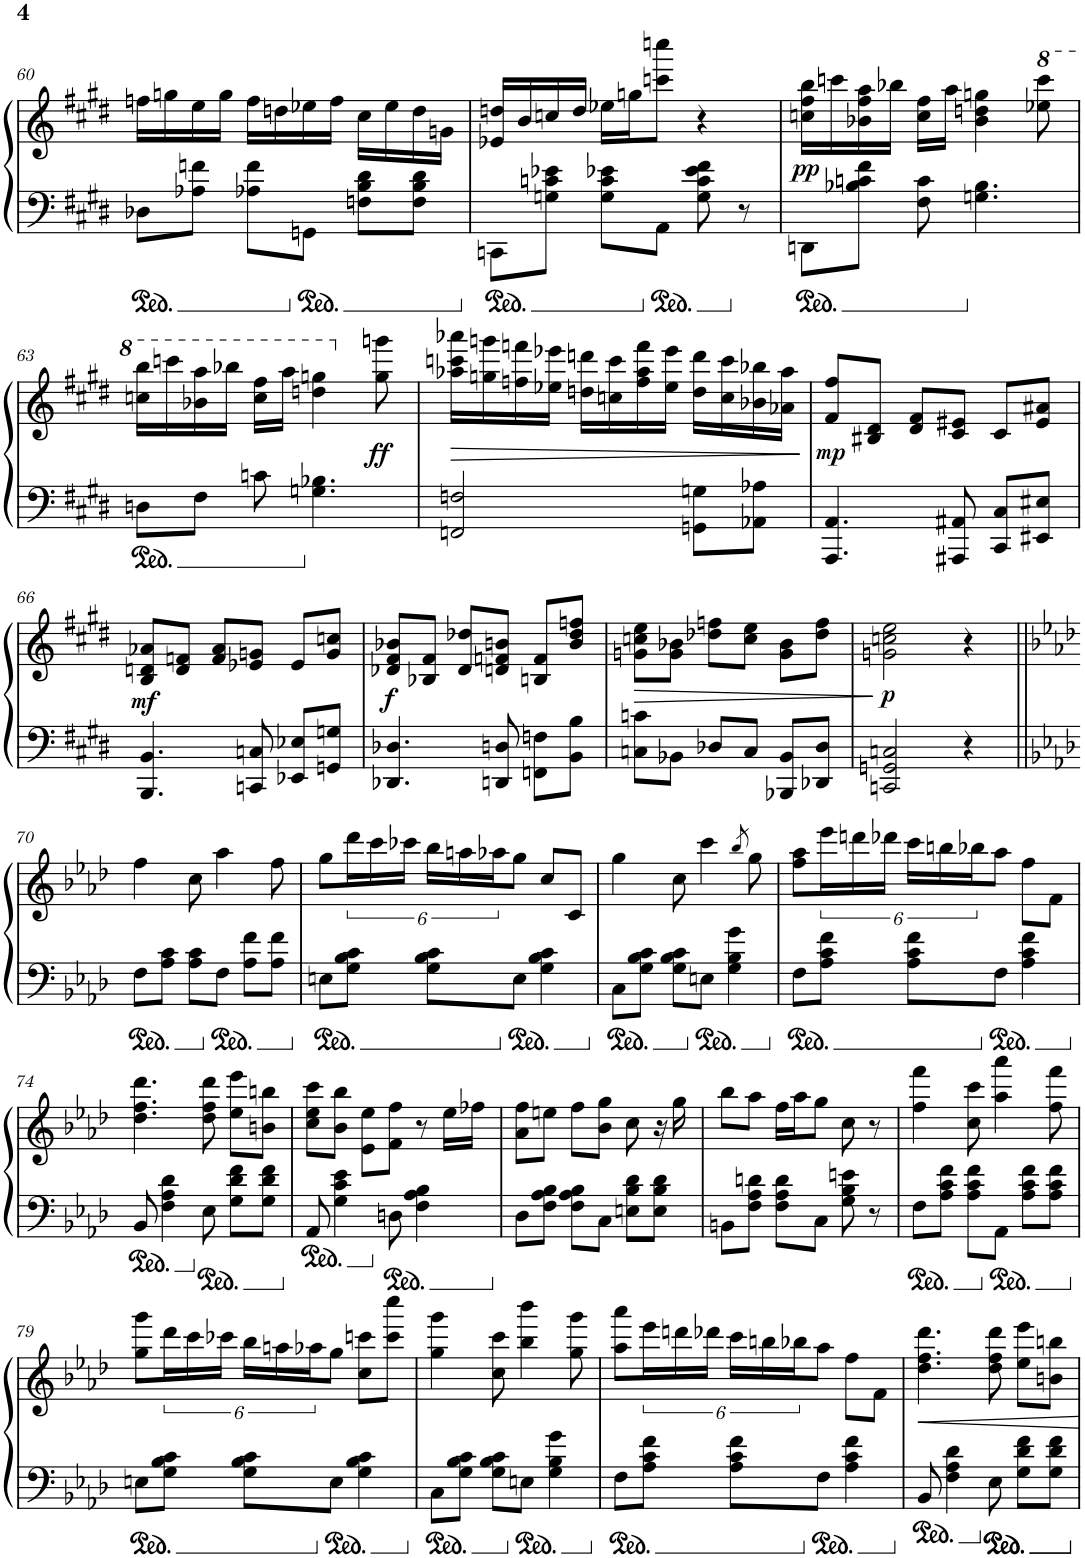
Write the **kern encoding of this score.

**kern	**kern	**dynam
*part1	*part1	*part1
*staff2	*staff1	*staff1/2
*I"Piano	*	*
*I'Pno.	*	*
!!LO:PB:g=z
*clefG2	*clefG2	*
*k[f#c#g#d#]	*k[f#c#g#d#]	*
*M3/4	*M3/4	*
=60	=60	=60
8D-X\L	16ffn\LL	.
.	16ggn\	.
8A-X\ 8fn\J	16ee\	.
.	16gg\JJ	.
8A-X\ 8f\L	16ff\LL	.
.	16ddn\	.
8GGn\J	16ee-X\	.
.	16ff\JJ	.
8Fn\ 8B\ 8d#\L	16cc#\LL	.
.	16ee-\	.
8F\ 8B\ 8d#\J	16dd\	.
.	16gn\JJ	.
=61	=61	=61
8CCn\L	16e-X/ 16ddn/LL	.
.	16b/	.
8Gn\ 8cn\ 8e-X\J	16ccn/	.
.	16dd/JJ	.
8G\ 8c\ 8e-X\L	16ee-X\LL	.
.	16ggn\J	.
8AA\J	8cccn\ 8ccccn\J	.
8G\ 8c\ 8e-\ 8f#\	4r	.
8r	.	.
=62	=62	=62
!	!	!LO:DY:b
8DDn\L	16ccn\ 16ff#\ 16bb\LL	pp
.	16cccn\	.
8B-X\ 8cn\ 8f#\J	16b-X\ 16ff#\ 16aa\	.
.	16bb-X\JJ	.
8F#\ 8c\	16cc\ 16ff#\LL	.
.	16aa\JJ	.
4.Gn\ 4.B-\	4b-\ 4ddn\ 4ggn\	.
*	*8va	*
.	8eee-X\ 8cccc\	.
!!LO:LB:g=z
=63	=63	=63
8Dn\L	16cccn\ 16bbb\LL	.
.	16ccccn\	.
8F#\J	16bb-X\ 16aaa\	.
.	16bbb-X\JJ	.
8cn\	16ccc\ 16fff#\LL	.
.	16aaa\JJ	.
4.Gn\ 4.B-X\	4dddn\ 4gggn\	.
*	*X8va	*
!	!	!LO:DY:b
.	8gg\ 8gggn\	ff
=64	=64	=64
!	!	!LO:HP:b
2FFn/ 2Fn/	16aa-X\ 16cccn\ 16aaa-X\LL	>
.	16ggn\ 16gggn\	.
.	16ffn\ 16fffn\	.
.	16ee-X\ 16eee-X\JJ	.
.	16ddn\ 16dddn\LL	.
.	16ccn\ 16ccc\	.
.	16ff\ 16aa-\ 16fff\	.
.	16ee-\ 16eee-\JJ	.
8GGn\ 8Gn\L	16dd\ 16ddd\LL	.
.	16cc\ 16ccc\	.
8AA-X\ 8A-X\J	16b-X\ 16bb-X\	.
.	16a-X\ 16aa-\JJ	.
.	.	]
=65	=65	=65
!	!	!LO:DY:b
4.AAA/ 4.AA/	8f#/ 8ff#/L	mp
.	8B#X/ 8d#/J	.
.	8d#/ 8f#/L	.
8AAA#X/ 8AA#X/	8c#/ 8e#X/J	.
8CC#/ 8C#/L	8c#/L	.
8EE#X/ 8E#X/J	8e#/ 8a#X/J	.
!!LO:LB:g=z
=66	=66	=66
!	!	!LO:DY:b
4.BBB/ 4.BB/	8B/ 8dn/ 8a-X/L	mf
.	8d/ 8fn/J	.
.	8f/ 8a-/L	.
8CCn/ 8Cn/	8e-X/ 8gn/J	.
8EE-X/ 8E-X/L	8e-/L	.
8GGn/ 8Gn/J	8g/ 8ccn/J	.
=67	=67	=67
!	!	!LO:DY:b
4.DD-X/ 4.D-X/	8d-X/ 8f#/ 8b-X/L	f
.	8B-X/ 8f#/J	.
.	8d-/ 8dd-X/L	.
8DDn/ 8Dn/	8dn/ 8fn/ 8bn/J	.
8FFn\ 8Fn\L	8Bn/ 8f/L	.
8BB\ 8B\J	8b/ 8dd-/ 8ffn/J	.
=68	=68	=68
!	!	!LO:HP:b
8Cn\ 8cn\L	8gn\ 8ccn\ 8ee\L	>
8BB-X\J	8g\ 8b-X\J	.
8D-X/L	8dd-X\ 8ffn\L	.
8C/J	8cc\ 8ee\J	.
8BBB-X/ 8BB-/L	8g\ 8b-\L	.
8DD-X/ 8D-/J	8dd-\ 8ff\J	.
.	.	]
=69	=69	=69
!	!	!LO:DY:b
2CCn/ 2GGn/ 2Cn/	2gn\ 2ccn\ 2ee\	p
4r	4r	.
!!LO:LB:g=z
=70||	=70||	=70||
*k[b-e-a-d-]	*k[b-e-a-d-]	*
8F\L	4ff\	.
8A-\ 8c\J	.	.
8A-\ 8c\L	8cc\	.
8F\J	4aa-\	.
8A-\ 8f\L	.	.
8A-\ 8f\J	8ff\	.
=71	=71	=71
8En\L	8gg\L	.
8G\ 8B-\ 8c\J	24ddd-\L	.
.	24ccc\	.
.	24ccc-X\JJ	.
8G\ 8B-\ 8c\L	24bb-\LL	.
.	24aan\	.
.	24aa-X\J	.
8E\J	8gg\J	.
4G\ 4B-\ 4c\	8cc/L	.
.	8c/J	.
=72	=72	=72
8C\L	4gg\	.
8G\ 8B-\ 8c\J	.	.
8G\ 8B-\ 8c\L	8cc\	.
8En\J	4ccc\	.
4G\ 4B-\ 4g\	.	.
.	8qbb-/	.
.	8gg\	.
=73	=73	=73
8F\L	8ff\ 8aa-\L	.
8A-\ 8c\ 8f\J	24eee-\L	.
.	24dddn\	.
.	24ddd-X\JJ	.
8A-\ 8c\ 8f\L	24ccc\LL	.
.	24bbn\	.
.	24bb-X\J	.
8F\J	8aa-\J	.
4A-\ 4c\ 4f\	8ff\L	.
.	8f\J	.
!!LO:LB:g=z
=74	=74	=74
8BB-/	4.dd-\ 4.ff\ 4.ddd-\	.
4F\ 4A-\ 4d-\	.	.
8E-\	8dd-\ 8ff\ 8ddd-\	.
8G\ 8d-\ 8f\L	8ee-\ 8eee-\L	.
8G\ 8d-\ 8f\J	8bn\ 8bbn\J	.
=75	=75	=75
8AA-/	8cc\ 8ee-\ 8ccc\L	.
4G\ 4c\ 4e-\	8b-\ 8bb-\J	.
.	8e-\ 8ee-\L	.
8Dn\	8f\ 8ff\J	.
4F\ 4A-\ 4B-\	8r	.
.	16ee-\LL	.
.	16ff-X\JJ	.
=76	=76	=76
8D-\L	8a-\ 8ff\L	.
8F\ 8A-\ 8B-\J	8een\J	.
8F\ 8A-\ 8B-\L	8ff\L	.
8C\J	8b-\ 8gg\J	.
8En\ 8B-\ 8d-\L	8cc\	.
8E\ 8B-\ 8d-\J	16r	.
.	16gg\	.
=77	=77	=77
8BBn\L	8bb-\L	.
8F\ 8A-\ 8dn\J	8aa-\J	.
8F\ 8A-\ 8d\L	16ff\LL	.
.	16aa-\J	.
8C\J	8gg\J	.
8G\ 8B-\ 8en\	8cc\	.
8r	8r	.
=78	=78	=78
8F\L	4ff\ 4fff\	.
8A-\ 8c\ 8f\J	.	.
8A-\ 8c\ 8f\L	8cc\ 8ccc\	.
8AA-\J	4aa-\ 4aaa-\	.
8A-\ 8c\ 8f\L	.	.
8A-\ 8c\ 8f\J	8ff\ 8fff\	.
!!LO:LB:g=z
=79	=79	=79
8En\L	8gg\ 8ggg\L	.
8G\ 8B-\ 8c\J	24ddd-\L	.
.	24ccc\	.
.	24ccc-X\JJ	.
8G\ 8B-\ 8c\L	24bb-\LL	.
.	24aan\	.
.	24aa-X\J	.
8E\J	8gg\J	.
4G\ 4B-\ 4c\	8cc\ 8cccn\L	.
.	8ccc\ 8cccc\J	.
=80	=80	=80
8C\L	4gg\ 4ggg\	.
8G\ 8B-\ 8c\J	.	.
8G\ 8B-\ 8c\L	8cc\ 8ccc\	.
8En\J	4bb-\ 4bbb-\	.
4G\ 4B-\ 4g\	.	.
.	8gg\ 8ggg\	.
=81	=81	=81
8F\L	8aa-\ 8aaa-\L	.
8A-\ 8c\ 8f\J	24eee-\L	.
.	24dddn\	.
.	24ddd-X\JJ	.
8A-\ 8c\ 8f\L	24ccc\LL	.
.	24bbn\	.
.	24bb-X\J	.
8F\J	8aa-\J	.
4A-\ 4c\ 4f\	8ff\L	.
.	8f\J	.
=82	=82	=82
8BB-/	4.dd-\ 4.ff\ 4.ddd-\	.
4F\ 4A-\ 4d-\	.	.
8E-\	8dd-\ 8ff\ 8ddd-\	.
8G\ 8d-\ 8f\L	8ee-\ 8eee-\L	.
8G\ 8d-\ 8f\J	8bn\ 8bbn\J	.
=	=	=
*-	*-	*-
